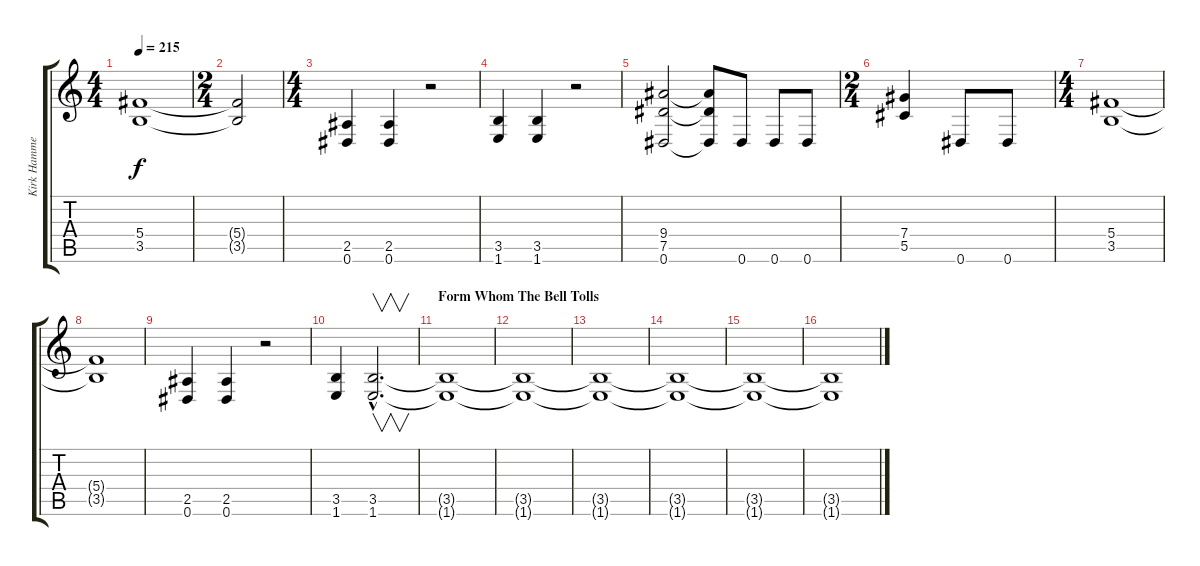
\track ("Kirk Hammet" "Kirk Hamme") {instrument distortionguitar}
\staff {score tabs}
\tuning (Eb4 Bb3 Gb3 Db3 Ab2 Eb2) {hide}
\ts (4 4)
\tempo 215
\clef g2
\ks c
(5.4 3.5).1{dy f} |
\ts (2 4)
(5.4{t} 3.5{t}).2 |
\ts (4 4)
(2.5 0.6).4 (2.5 0.6).4 r.2 |
(3.5 1.6).4 (3.5 1.6).4 r.2 |
(9.4 7.5 0.6).2 (9.4{t} 7.5{t} 0.6{t}).8 0.6.8 0.6.8 0.6.8 |
\ts (2 4)
(7.4 5.5).4 0.6.8 0.6.8 |
\ts (4 4)
(5.4 3.5).1 |
(5.4{t} 3.5{t}).1 |
(2.5 0.6).4 (2.5 0.6).4 r.2 |
(3.5 1.6).4 (3.5{hac} 1.6{hac}).2{v d} |
\section ("" "Form Whom The Bell Tolls")
(3.5{t} 1.6{t}).1 |
(3.5{t} 1.6{t}).1 |
(3.5{t} 1.6{t}).1 |
(3.5{t} 1.6{t}).1 |
(3.5{t} 1.6{t}).1 |
(3.5{t} 1.6{t}).1
